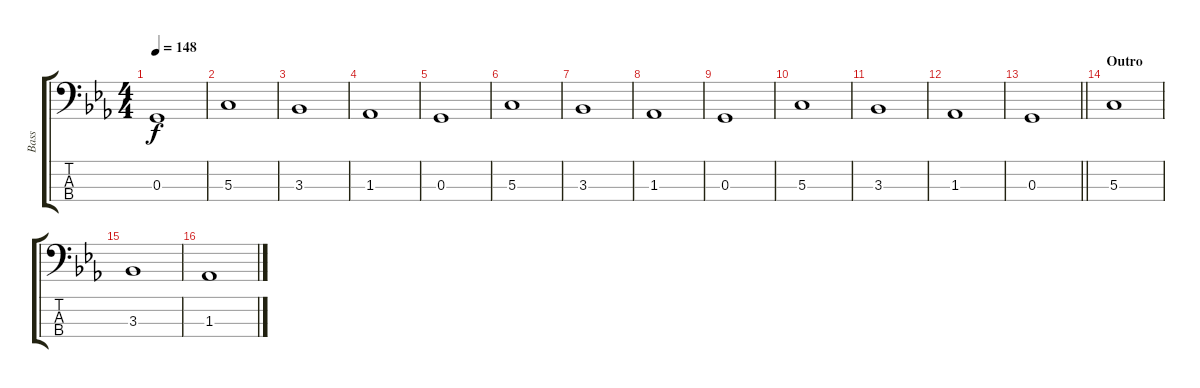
\track ("Bass" "Bass") {instrument electricbasspick}
\staff {score tabs}
\tuning (F2 C2 G1 C1) {hide}
\ts (4 4)
\tempo 148
\clef f4
\ks cminor
0.3.1{dy f} |
5.3.1 |
3.3.1 |
1.3.1 |
0.3.1 |
5.3.1 |
3.3.1 |
1.3.1 |
0.3.1 |
5.3.1 |
3.3.1 |
1.3.1 |
\barLineRight lightlight
0.3.1 |
\section ("" "Outro")
5.3.1 |
3.3.1 |
1.3.1
